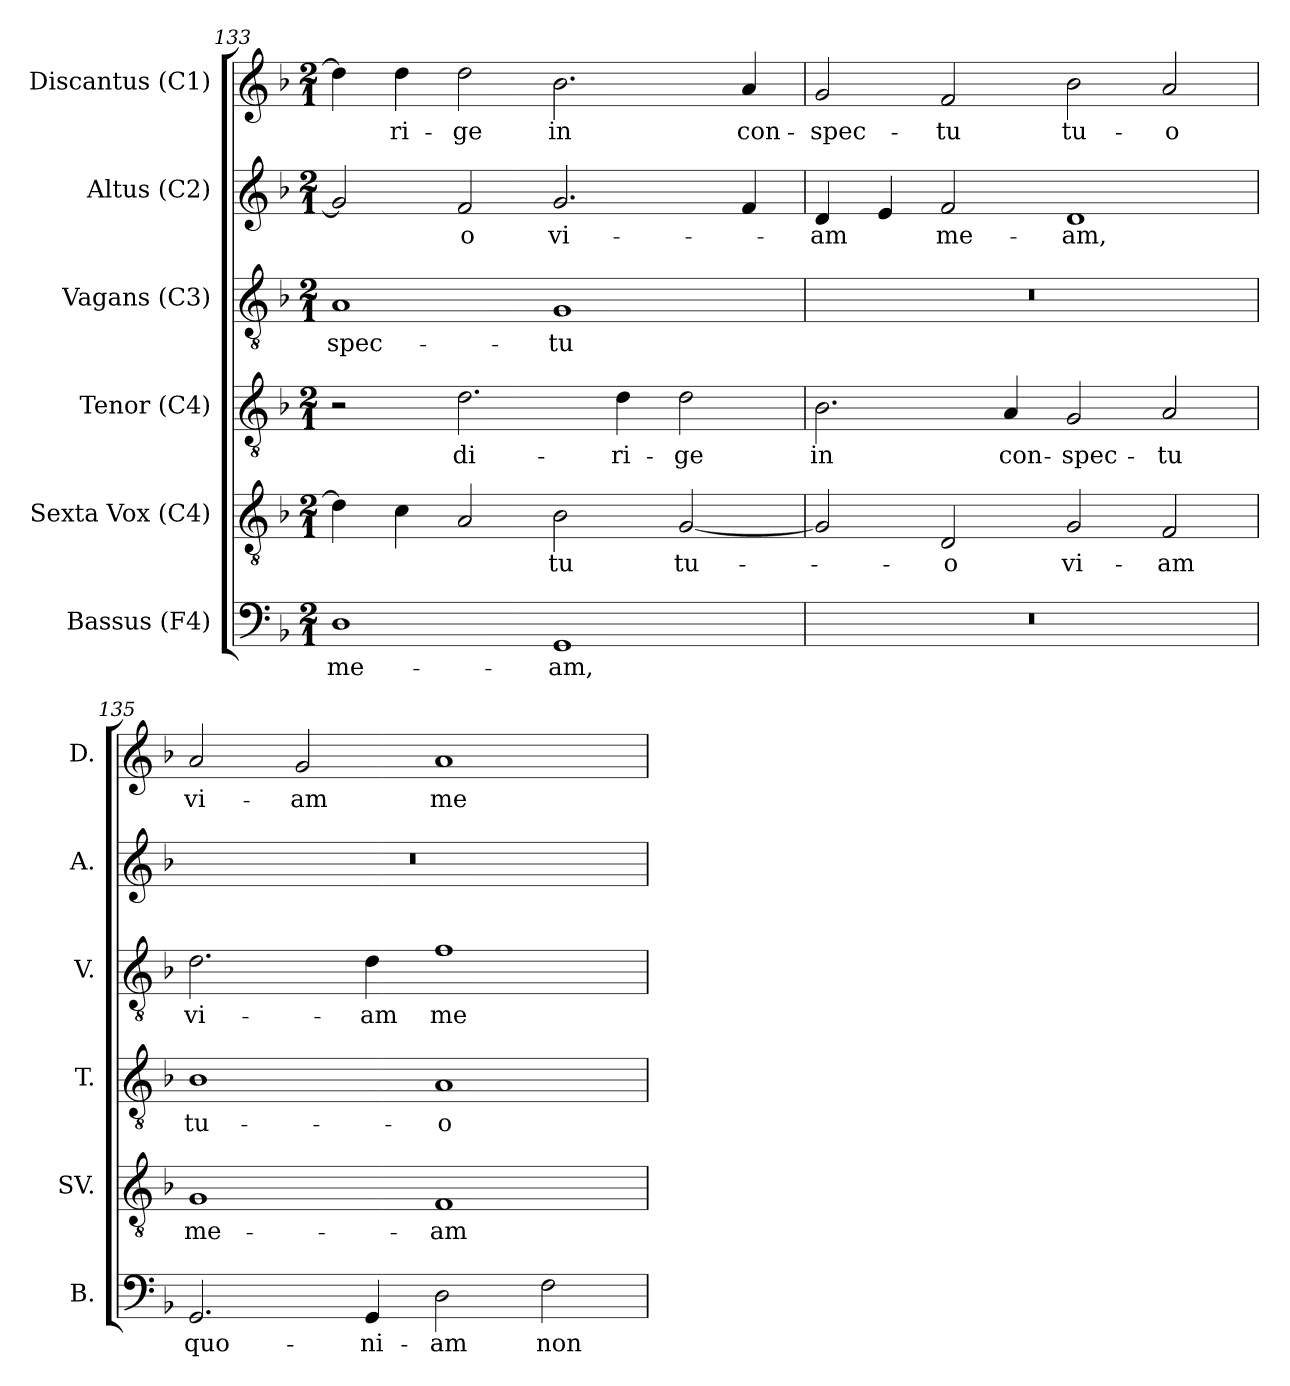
**kern	**text	**kern	**text	**kern	**text	**kern	**text	**kern	**text	**kern	**text
*part6	*part6	*part5	*part5	*part4	*part4	*part3	*part3	*part2	*part2	*part1	*part1
*staff6	*staff6	*staff5	*staff5	*staff4	*staff4	*staff3	*staff3	*staff2	*staff2	*staff1	*staff1
*I"Bassus (F4)	*	*I"Sexta Vox (C4)	*	*I"Tenor (C4)	*	*I"Vagans (C3)	*	*I"Altus (C2)	*	*I"Discantus (C1)	*
*I'B.	*	*I'SV.	*	*I'T.	*	*I'V.	*	*I'A.	*	*I'D.	*
*clefF4	*	*clefGv2	*	*clefGv2	*	*clefGv2	*	*clefG2	*	*clefG2	*
*	*	*	*	*	*	*ITrd7c12	*	*ITrd7c12	*	*	*
*k[b-]	*	*k[b-]	*	*k[b-]	*	*k[b-]	*	*k[b-]	*	*k[b-]	*
*F:	*	*F:	*	*F:	*	*F:	*	*F:	*	*F:	*
*M2/1	*	*M2/1	*	*M2/1	*	*M2/1	*	*M2/1	*	*M2/1	*
=133	=133	=133	=133	=133	=133	=133	=133	=133	=133	=133	=133
!	!LO:LY:b:color=#000000	!	!	!	!	!	!	!	!	!	!
!	!	!	!	!	!	!	!LO:LY:b:color=#000000	!	!	!	!
1Di	me-	4di\]	.	2r	.	1AAi	-spec-	2Gi/]	.	4ddi\]	.
!	!	!	!	!	!	!	!	!	!	!	!LO:LY:b:color=#000000
.	.	4ci\	.	.	.	.	.	.	.	4ddi\	-ri-
!	!	!	!	!	!LO:LY:b:color=#000000	!	!	!	!	!	!
!	!	!	!	!	!	!	!	!	!LO:LY:b:color=#000000	!	!
!	!	!	!	!	!	!	!	!	!	!	!LO:LY:b:color=#000000
.	.	2Ai/	.	2.di\	di-	.	.	2Fi/	-o	2ddi\	-ge
!	!LO:LY:b:color=#000000	!	!	!	!	!	!	!	!	!	!
!	!	!	!LO:LY:b:color=#000000	!	!	!	!	!	!	!	!
!	!	!	!	!	!	!	!LO:LY:b:color=#000000	!	!	!	!
!	!	!	!	!	!	!	!	!	!LO:LY:b:color=#000000	!	!
!	!	!	!	!	!	!	!	!	!	!	!LO:LY:b:color=#000000
1GGi	-am,	2B-i\	-tu	.	.	1GGi	-tu	2.Gi/	vi-	2.b-i\	in
!	!	!	!	!	!LO:LY:b:color=#000000	!	!	!	!	!	!
.	.	.	.	4di\	-ri-	.	.	.	.	.	.
!	!	!	!LO:LY:b:color=#000000	!	!	!	!	!	!	!	!
!	!	!	!	!	!LO:LY:b:color=#000000	!	!	!	!	!	!
.	.	[2Gi/	tu-	2di\	-ge	.	.	.	.	.	.
!	!	!	!	!	!	!	!	!	!	!	!LO:LY:b:color=#000000
.	.	.	.	.	.	.	.	4Fi/	.	4ai/	con-
=134	=134	=134	=134	=134	=134	=134	=134	=134	=134	=134	=134
!LO:N:vis=1	!	!	!	!	!	!	!	!	!	!	!
!	!	!	!	!	!LO:LY:b:color=#000000	!LO:N:vis=1	!	!	!	!	!
!	!	!	!	!	!	!	!	!	!LO:LY:b:color=#000000	!	!
!	!	!	!	!	!	!	!	!	!	!	!LO:LY:b:color=#000000
0r	.	2Gi/]	.	2.B-i\	in	0r	.	4Di/	-am	2gi/	-spec-
.	.	.	.	.	.	.	.	4Ei/	.	.	.
!	!	!	!LO:LY:b:color=#000000	!	!	!	!	!	!	!	!
!	!	!	!	!	!	!	!	!	!LO:LY:b:color=#000000	!	!
!	!	!	!	!	!	!	!	!	!	!	!LO:LY:b:color=#000000
.	.	2Di/	-o	.	.	.	.	2Fi/	me-	2fi/	-tu
!	!	!	!	!	!LO:LY:b:color=#000000	!	!	!	!	!	!
.	.	.	.	4Ai/	con-	.	.	.	.	.	.
!	!	!	!LO:LY:b:color=#000000	!	!	!	!	!	!	!	!
!	!	!	!	!	!LO:LY:b:color=#000000	!	!	!	!	!	!
!	!	!	!	!	!	!	!	!	!LO:LY:b:color=#000000	!	!
!	!	!	!	!	!	!	!	!	!	!	!LO:LY:b:color=#000000
.	.	2Gi/	vi-	2Gi/	-spec-	.	.	1Di	-am,	2b-i\	tu-
!	!	!	!LO:LY:b:color=#000000	!	!	!	!	!	!	!	!
!	!	!	!	!	!LO:LY:b:color=#000000	!	!	!	!	!	!
!	!	!	!	!	!	!	!	!	!	!	!LO:LY:b:color=#000000
.	.	2Fi/	-am	2Ai/	-tu	.	.	.	.	2ai/	-o
=135	=135	=135	=135	=135	=135	=135	=135	=135	=135	=135	=135
!	!LO:LY:b:color=#000000	!	!	!	!	!	!	!	!	!	!
!	!	!	!LO:LY:b:color=#000000	!	!	!	!	!	!	!	!
!	!	!	!	!	!LO:LY:b:color=#000000	!	!	!	!	!	!
!	!	!	!	!	!	!	!LO:LY:b:color=#000000	!LO:N:vis=1	!	!	!
!	!	!	!	!	!	!	!	!	!	!	!LO:LY:b:color=#000000
2.GGi/	quo-	1Gi	me-	1B-i	tu-	2.Di\	vi-	0r	.	2ai/	vi-
!	!	!	!	!	!	!	!	!	!	!	!LO:LY:b:color=#000000
.	.	.	.	.	.	.	.	.	.	2gi/	-am
!	!LO:LY:b:color=#000000	!	!	!	!	!	!	!	!	!	!
!	!	!	!	!	!	!	!LO:LY:b:color=#000000	!	!	!	!
4GGi/	-ni-	.	.	.	.	4Di\	-am	.	.	.	.
!	!LO:LY:b:color=#000000	!	!	!	!	!	!	!	!	!	!
!	!	!	!LO:LY:b:color=#000000	!	!	!	!	!	!	!	!
!	!	!	!	!	!LO:LY:b:color=#000000	!	!	!	!	!	!
!	!	!	!	!	!	!	!LO:LY:b:color=#000000	!	!	!	!
!	!	!	!	!	!	!	!	!	!	!	!LO:LY:b:color=#000000
2Di\	-am	1Fi	-am	1Ai	-o	1Fi	me-	.	.	1ai	me-
!	!LO:LY:b:color=#000000	!	!	!	!	!	!	!	!	!	!
2Fi\	non	.	.	.	.	.	.	.	.	.	.
=	=	=	=	=	=	=	=	=	=	=	=
*-	*-	*-	*-	*-	*-	*-	*-	*-	*-	*-	*-
